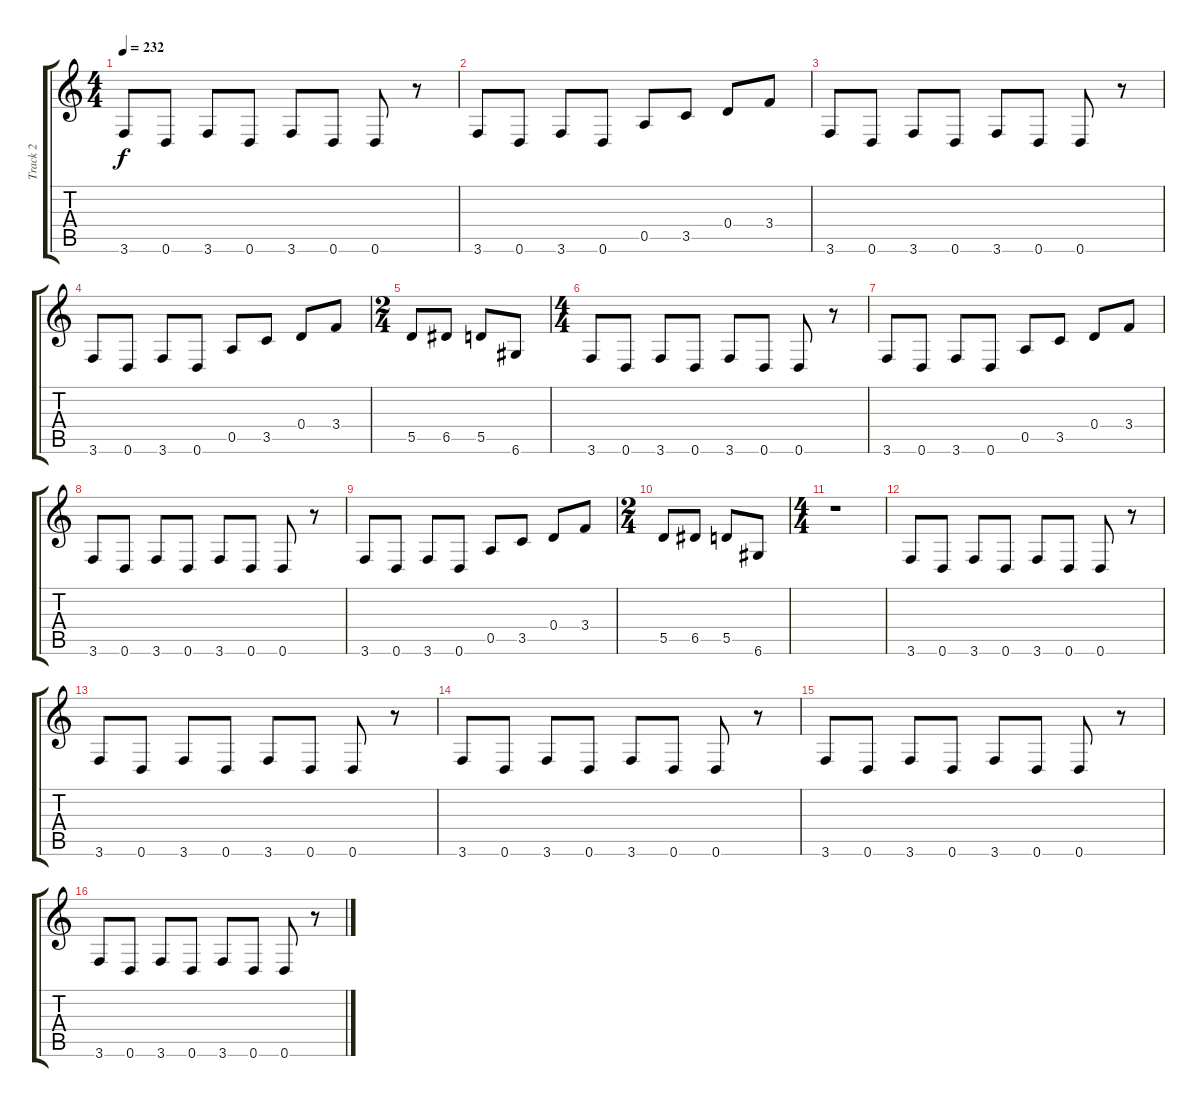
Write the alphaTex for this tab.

\track ("Track 2" "Track 2") {instrument distortionguitar}
\staff {score tabs}
\tuning (E4 B3 G3 D3 A2 D2) {hide}
\ts (4 4)
\tempo 232
\clef g2
\ks c
3.6.8{dy f} 0.6.8 3.6.8 0.6.8 3.6.8 0.6.8 0.6.8 r.8 |
3.6.8 0.6.8 3.6.8 0.6.8 0.5.8 3.5.8 0.4.8 3.4.8 |
3.6.8 0.6.8 3.6.8 0.6.8 3.6.8 0.6.8 0.6.8 r.8 |
3.6.8 0.6.8 3.6.8 0.6.8 0.5.8 3.5.8 0.4.8 3.4.8 |
\ts (2 4)
5.5.8 6.5.8 5.5.8 6.6.8 |
\ts (4 4)
3.6.8 0.6.8 3.6.8 0.6.8 3.6.8 0.6.8 0.6.8 r.8 |
3.6.8 0.6.8 3.6.8 0.6.8 0.5.8 3.5.8 0.4.8 3.4.8 |
3.6.8 0.6.8 3.6.8 0.6.8 3.6.8 0.6.8 0.6.8 r.8 |
3.6.8 0.6.8 3.6.8 0.6.8 0.5.8 3.5.8 0.4.8 3.4.8 |
\ts (2 4)
5.5.8 6.5.8 5.5.8 6.6.8 |
\ts (4 4)
r.1 |
3.6.8 0.6.8 3.6.8 0.6.8 3.6.8 0.6.8 0.6.8 r.8 |
3.6.8 0.6.8 3.6.8 0.6.8 3.6.8 0.6.8 0.6.8 r.8 |
3.6.8 0.6.8 3.6.8 0.6.8 3.6.8 0.6.8 0.6.8 r.8 |
3.6.8 0.6.8 3.6.8 0.6.8 3.6.8 0.6.8 0.6.8 r.8 |
3.6.8 0.6.8 3.6.8 0.6.8 3.6.8 0.6.8 0.6.8 r.8
